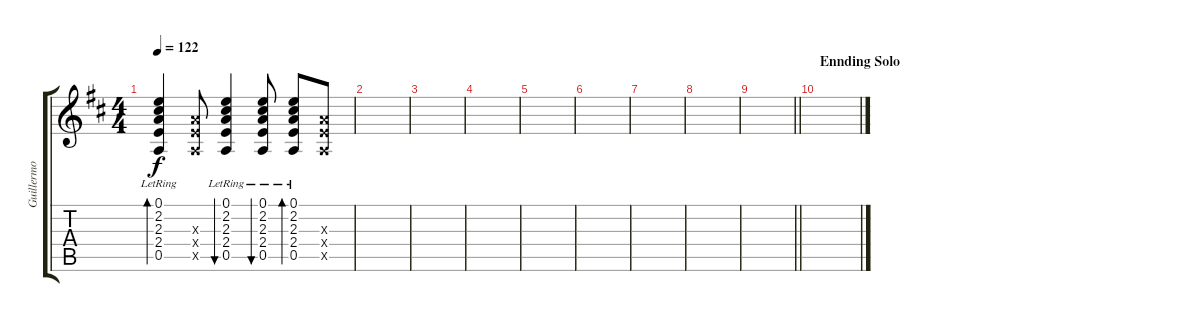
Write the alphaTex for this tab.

\track ("Guillermo Moreira" "Guillermo ") {instrument acousticguitarsteel}
\staff {score tabs}
\tuning (E4 B3 G3 D3 A2 E2) {hide}
\ts (4 4)
\tempo 122
\clef g2
\ks d
(0.1{lr} 2.2{lr} 2.3{lr} 2.4{lr} 0.5{lr}).4{bd 30 dy f} (2.3{x} 2.4{x} 0.5{x}).8 (0.1{lr} 2.2{lr} 2.3{lr} 2.4{lr} 0.5{lr}).4{bu 30} (0.1{lr} 2.2{lr} 2.3{lr} 2.4{lr} 0.5{lr}).8{bu 30} (0.1{lr} 2.2{lr} 2.3{lr} 2.4{lr} 0.5{lr}).8{bd 30} (2.3{x} 2.4{x} 0.5{x}).8 |
|
|
|
|
|
|
|
\barLineRight lightlight
|
\section ("" "Ennding Solo")
